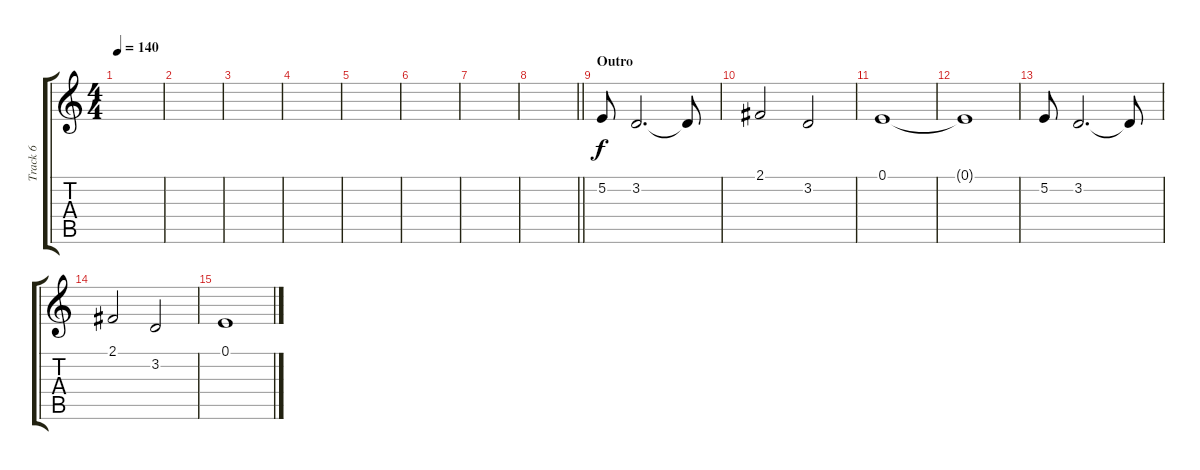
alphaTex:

\track ("Track 6" "Track 6") {instrument acousticgrandpiano}
\staff {score tabs}
\tuning (E4 B3 G3 D3 A2 D2) {hide}
\ts (4 4)
\tempo 140
\clef g2
\ks c
|
|
|
|
|
|
|
\barLineRight lightlight
|
\section ("" "Outro")
5.2.8 3.2.2{d} 3.2{t}.8 |
2.1.2 3.2.2 |
0.1.1 |
0.1{t}.1 |
5.2.8 3.2.2{d} 3.2{t}.8 |
2.1.2 3.2.2 |
0.1.1
